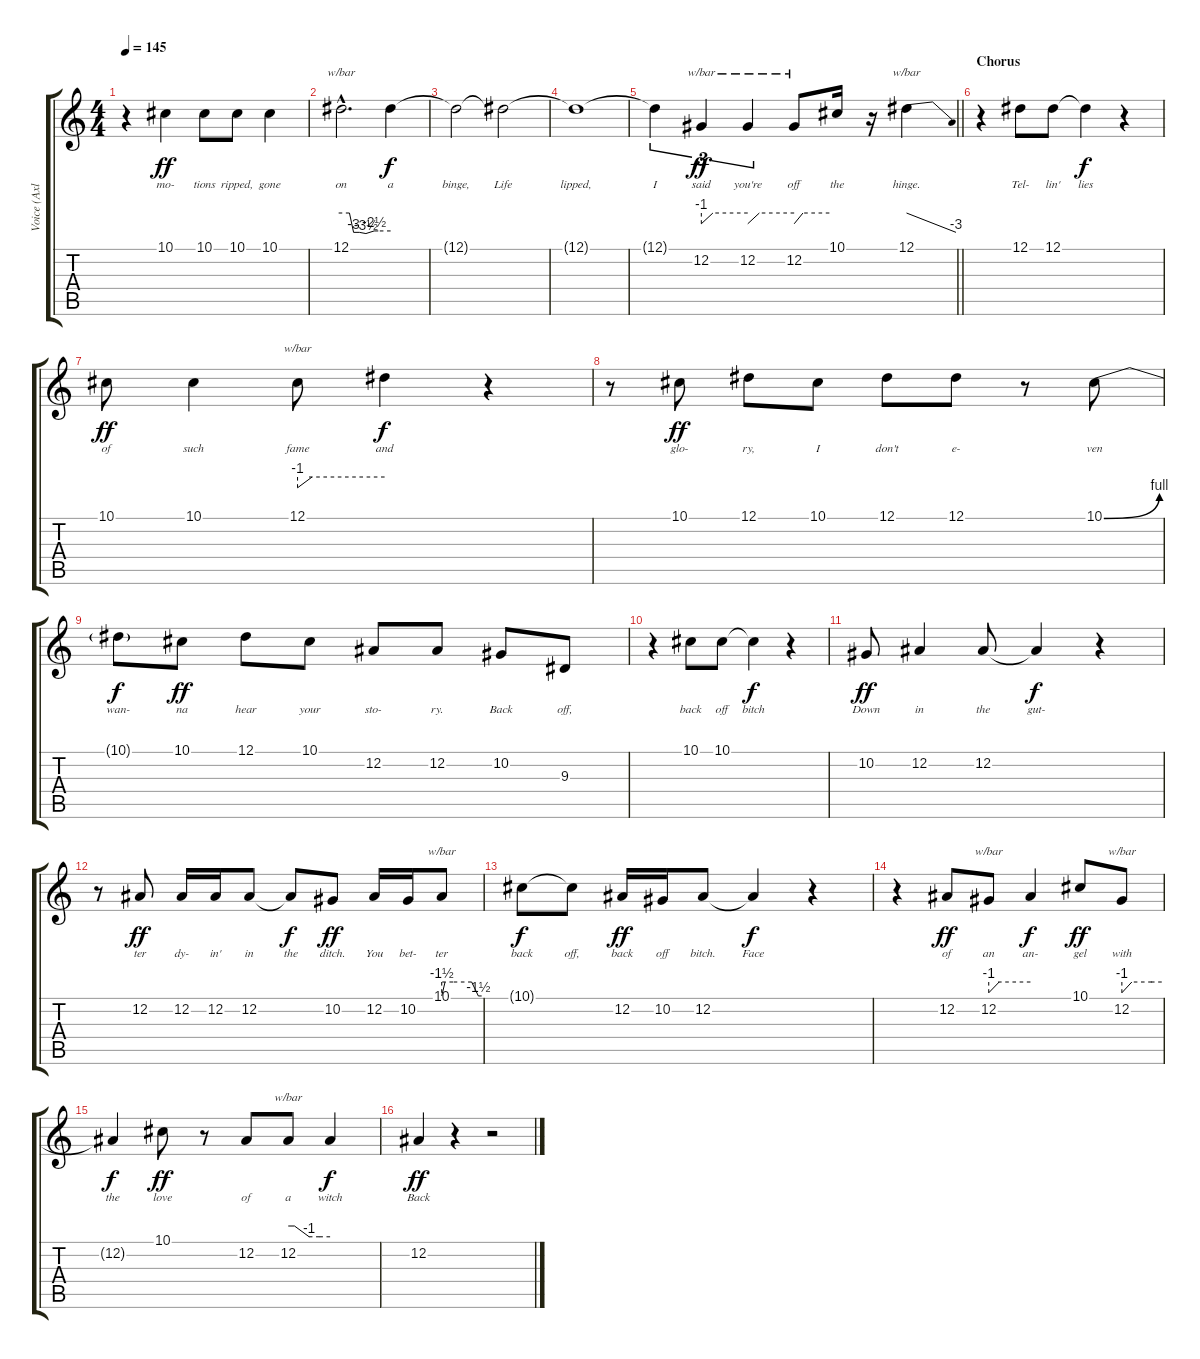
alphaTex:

\track ("Voice (Axl)" "Voice (Axl") {instrument lead2sawtooth}
\staff {score tabs}
\tuning (Eb4 Bb3 Gb3 Db3 Ab2 Eb2) {hide}
\ts (4 4)
\tempo 145
\clef g2
\ks c
r.4{dy f} 10.1.4{lyrics (0 "mo-") lyrics (1 "") lyrics (2 "") lyrics (3 "") lyrics (4 "") dy ff} 10.1.8{lyrics (0 "tions") lyrics (1 "") lyrics (2 "") lyrics (3 "") lyrics (4 "")} 10.1.8{lyrics (0 "ripped,") lyrics (1 "") lyrics (2 "") lyrics (3 "") lyrics (4 "")} 10.1.4{lyrics (0 "gone") lyrics (1 "") lyrics (2 "") lyrics (3 "") lyrics (4 "")} |
12.1{hac}.2{d tbe (custom default 0 0 10 0 15 -12 22 -12 30 -14 40 -10 45 -10 60 -10) lyrics (0 "on") lyrics (1 "") lyrics (2 "") lyrics (3 "") lyrics (4 "")} 12.1{t}.4{lyrics (0 "a") lyrics (1 "") lyrics (2 "") lyrics (3 "") lyrics (4 "") dy f} |
12.1{t}.2{lyrics (0 "binge,") lyrics (1 "") lyrics (2 "") lyrics (3 "") lyrics (4 "")} 12.1{t}.2{lyrics (0 "Life") lyrics (1 "") lyrics (2 "") lyrics (3 "") lyrics (4 "")} |
12.1{t}.1{lyrics (0 "lipped,") lyrics (1 "") lyrics (2 "") lyrics (3 "") lyrics (4 "")} |
\barLineRight lightlight
12.1{t}.4{tu (3 2) lyrics (0 "I") lyrics (1 "") lyrics (2 "") lyrics (3 "") lyrics (4 "")} 12.2.4{tu (3 2) tbe (custom default 0 -4 15 0 60 0) lyrics (0 "said") lyrics (1 "") lyrics (2 "") lyrics (3 "") lyrics (4 "") dy ff} 12.2.4{tu (3 2) tbe (custom default 0 -4 15 0 60 0) lyrics (0 "you're") lyrics (1 "") lyrics (2 "") lyrics (3 "") lyrics (4 "")} 12.2.8{tbe (custom default 0 -4 15 0 60 0) lyrics (0 "off") lyrics (1 "") lyrics (2 "") lyrics (3 "") lyrics (4 "")} 10.1.16{lyrics (0 "the") lyrics (1 "") lyrics (2 "") lyrics (3 "") lyrics (4 "")} r.16 12.1.4{tbe (dive default 0 0 60 -12) lyrics (0 "hinge.") lyrics (1 "") lyrics (2 "") lyrics (3 "") lyrics (4 "")} |
\section ("" "Chorus")
r.4 12.1.8{lyrics (0 "Tel-") lyrics (1 "") lyrics (2 "") lyrics (3 "") lyrics (4 "")} 12.1.8{lyrics (0 "lin'") lyrics (1 "") lyrics (2 "") lyrics (3 "") lyrics (4 "")} 12.1{t}.4{lyrics (0 "lies") lyrics (1 "") lyrics (2 "") lyrics (3 "") lyrics (4 "") dy f} r.4 |
10.1.8{lyrics (0 "of") lyrics (1 "") lyrics (2 "") lyrics (3 "") lyrics (4 "") dy ff} 10.1.4{lyrics (0 "such") lyrics (1 "") lyrics (2 "") lyrics (3 "") lyrics (4 "")} 12.1.8{tbe (custom default 0 -4 10 0 60 0) lyrics (0 "fame") lyrics (1 "") lyrics (2 "") lyrics (3 "") lyrics (4 "")} 12.1{t}.4{lyrics (0 "and") lyrics (1 "") lyrics (2 "") lyrics (3 "") lyrics (4 "") dy f} r.4 |
r.8 10.1.8{lyrics (0 "glo-") lyrics (1 "") lyrics (2 "") lyrics (3 "") lyrics (4 "") dy ff} 12.1.8{lyrics (0 "ry,") lyrics (1 "") lyrics (2 "") lyrics (3 "") lyrics (4 "")} 10.1.8{lyrics (0 "I") lyrics (1 "") lyrics (2 "") lyrics (3 "") lyrics (4 "")} 12.1.8{lyrics (0 "don't") lyrics (1 "") lyrics (2 "") lyrics (3 "") lyrics (4 "")} 12.1.8{lyrics (0 "e-") lyrics (1 "") lyrics (2 "") lyrics (3 "") lyrics (4 "")} r.8 10.1{be (bend 0 0 60 4)}.8{lyrics (0 "ven") lyrics (1 "") lyrics (2 "") lyrics (3 "") lyrics (4 "")} |
10.1{t}.8{lyrics (0 "wan-") lyrics (1 "") lyrics (2 "") lyrics (3 "") lyrics (4 "") dy f} 10.1.8{lyrics (0 "na") lyrics (1 "") lyrics (2 "") lyrics (3 "") lyrics (4 "") dy ff} 12.1.8{lyrics (0 "hear") lyrics (1 "") lyrics (2 "") lyrics (3 "") lyrics (4 "")} 10.1.8{lyrics (0 "your") lyrics (1 "") lyrics (2 "") lyrics (3 "") lyrics (4 "")} 12.2.8{lyrics (0 "sto-") lyrics (1 "") lyrics (2 "") lyrics (3 "") lyrics (4 "")} 12.2.8{lyrics (0 "ry.") lyrics (1 "") lyrics (2 "") lyrics (3 "") lyrics (4 "")} 10.2.8{lyrics (0 "Back") lyrics (1 "") lyrics (2 "") lyrics (3 "") lyrics (4 "")} 9.3.8{lyrics (0 "off,") lyrics (1 "") lyrics (2 "") lyrics (3 "") lyrics (4 "")} |
r.4 10.1.8{lyrics (0 "back") lyrics (1 "") lyrics (2 "") lyrics (3 "") lyrics (4 "")} 10.1.8{lyrics (0 "off") lyrics (1 "") lyrics (2 "") lyrics (3 "") lyrics (4 "")} 10.1{t}.4{lyrics (0 "bitch") lyrics (1 "") lyrics (2 "") lyrics (3 "") lyrics (4 "") dy f} r.4 |
10.2.8{lyrics (0 "Down") lyrics (1 "") lyrics (2 "") lyrics (3 "") lyrics (4 "") dy ff} 12.2.4{lyrics (0 "in") lyrics (1 "") lyrics (2 "") lyrics (3 "") lyrics (4 "")} 12.2.8{lyrics (0 "the") lyrics (1 "") lyrics (2 "") lyrics (3 "") lyrics (4 "")} 12.2{t}.4{lyrics (0 "gut-") lyrics (1 "") lyrics (2 "") lyrics (3 "") lyrics (4 "") dy f} r.4 |
r.8 12.2.8{lyrics (0 "ter") lyrics (1 "") lyrics (2 "") lyrics (3 "") lyrics (4 "") dy ff} 12.2.16{lyrics (0 "dy-") lyrics (1 "") lyrics (2 "") lyrics (3 "") lyrics (4 "")} 12.2.16{lyrics (0 "in'") lyrics (1 "") lyrics (2 "") lyrics (3 "") lyrics (4 "")} 12.2.8{lyrics (0 "in") lyrics (1 "") lyrics (2 "") lyrics (3 "") lyrics (4 "")} 12.2{t}.8{lyrics (0 "the") lyrics (1 "") lyrics (2 "") lyrics (3 "") lyrics (4 "") dy f} 10.2.8{lyrics (0 "ditch.") lyrics (1 "") lyrics (2 "") lyrics (3 "") lyrics (4 "") dy ff} 12.2.16{lyrics (0 "You") lyrics (1 "") lyrics (2 "") lyrics (3 "") lyrics (4 "")} 10.2.16{lyrics (0 "bet-") lyrics (1 "") lyrics (2 "") lyrics (3 "") lyrics (4 "")} 10.1.8{tbe (custom default 0 -6 5 0 17 0 45 0 55 -6 60 -6) lyrics (0 "ter") lyrics (1 "") lyrics (2 "") lyrics (3 "") lyrics (4 "")} |
10.1{t}.8{lyrics (0 "back") lyrics (1 "") lyrics (2 "") lyrics (3 "") lyrics (4 "") dy f} 10.1{t}.8{lyrics (0 "off,") lyrics (1 "") lyrics (2 "") lyrics (3 "") lyrics (4 "")} 12.2.16{lyrics (0 "back") lyrics (1 "") lyrics (2 "") lyrics (3 "") lyrics (4 "") dy ff} 10.2.16{lyrics (0 "off") lyrics (1 "") lyrics (2 "") lyrics (3 "") lyrics (4 "")} 12.2.8{lyrics (0 "bitch.") lyrics (1 "") lyrics (2 "") lyrics (3 "") lyrics (4 "")} 12.2{t}.4{lyrics (0 "Face") lyrics (1 "") lyrics (2 "") lyrics (3 "") lyrics (4 "") dy f} r.4 |
r.4 12.2.8{lyrics (0 "of") lyrics (1 "") lyrics (2 "") lyrics (3 "") lyrics (4 "") dy ff} 12.2.8{tbe (custom default 0 -4 15 0 60 0) lyrics (0 "an") lyrics (1 "") lyrics (2 "") lyrics (3 "") lyrics (4 "")} 12.2{t}.4{lyrics (0 "an-") lyrics (1 "") lyrics (2 "") lyrics (3 "") lyrics (4 "") dy f} 10.1.8{lyrics (0 "gel") lyrics (1 "") lyrics (2 "") lyrics (3 "") lyrics (4 "") dy ff} 12.2.8{tbe (custom default 0 -4 15 0 45 0 60 0) lyrics (0 "with") lyrics (1 "") lyrics (2 "") lyrics (3 "") lyrics (4 "")} |
12.2{t}.4{lyrics (0 "the") lyrics (1 "") lyrics (2 "") lyrics (3 "") lyrics (4 "") dy f} 10.1.8{lyrics (0 "love") lyrics (1 "") lyrics (2 "") lyrics (3 "") lyrics (4 "") dy ff} r.8 12.2.8{lyrics (0 "of") lyrics (1 "") lyrics (2 "") lyrics (3 "") lyrics (4 "")} 12.2.8{tbe (custom default 0 0 9 0 30 -4 45 -4 60 -4) lyrics (0 "a") lyrics (1 "") lyrics (2 "") lyrics (3 "") lyrics (4 "")} 12.2{t}.4{lyrics (0 "witch") lyrics (1 "") lyrics (2 "") lyrics (3 "") lyrics (4 "") dy f} |
12.2.4{lyrics (0 "Back") lyrics (1 "") lyrics (2 "") lyrics (3 "") lyrics (4 "") dy ff} r.4 r.2
